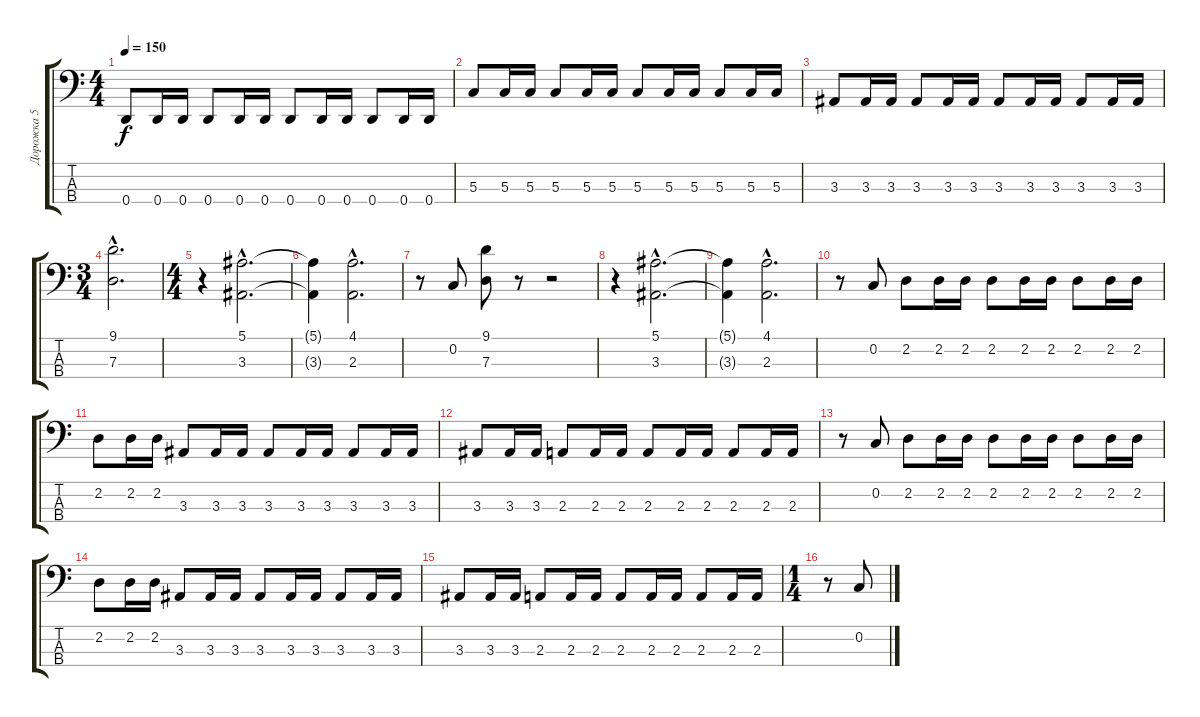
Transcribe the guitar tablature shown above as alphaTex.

\track ("Дорожка 5" "Дорожка 5") {instrument electricbasspick}
\staff {score tabs}
\tuning (F2 C2 G1 D1) {hide}
\ts (4 4)
\tempo 150
\clef f4
\ks c
0.4.8{dy f} 0.4.16 0.4.16 0.4.8 0.4.16 0.4.16 0.4.8 0.4.16 0.4.16 0.4.8 0.4.16 0.4.16 |
5.3.8 5.3.16 5.3.16 5.3.8 5.3.16 5.3.16 5.3.8 5.3.16 5.3.16 5.3.8 5.3.16 5.3.16 |
3.3.8 3.3.16 3.3.16 3.3.8 3.3.16 3.3.16 3.3.8 3.3.16 3.3.16 3.3.8 3.3.16 3.3.16 |
\ts (3 4)
(9.1{hac} 7.3{hac}).2{d} |
\ts (4 4)
r.4 (5.1{hac} 3.3{hac}).2{d} |
(5.1{t} 3.3{t}).4 (4.1{hac} 2.3{hac}).2{d} |
r.8 0.2.8 (9.1 7.3).8 r.8 r.2 |
r.4 (5.1{hac} 3.3{hac}).2{d} |
(5.1{t} 3.3{t}).4 (4.1{hac} 2.3{hac}).2{d} |
r.8 0.2.8 2.2.8 2.2.16 2.2.16 2.2.8 2.2.16 2.2.16 2.2.8 2.2.16 2.2.16 |
2.2.8 2.2.16 2.2.16 3.3.8 3.3.16 3.3.16 3.3.8 3.3.16 3.3.16 3.3.8 3.3.16 3.3.16 |
3.3.8 3.3.16 3.3.16 2.3.8 2.3.16 2.3.16 2.3.8 2.3.16 2.3.16 2.3.8 2.3.16 2.3.16 |
r.8 0.2.8 2.2.8 2.2.16 2.2.16 2.2.8 2.2.16 2.2.16 2.2.8 2.2.16 2.2.16 |
2.2.8 2.2.16 2.2.16 3.3.8 3.3.16 3.3.16 3.3.8 3.3.16 3.3.16 3.3.8 3.3.16 3.3.16 |
3.3.8 3.3.16 3.3.16 2.3.8 2.3.16 2.3.16 2.3.8 2.3.16 2.3.16 2.3.8 2.3.16 2.3.16 |
\ts (1 4)
r.8 0.2.8
